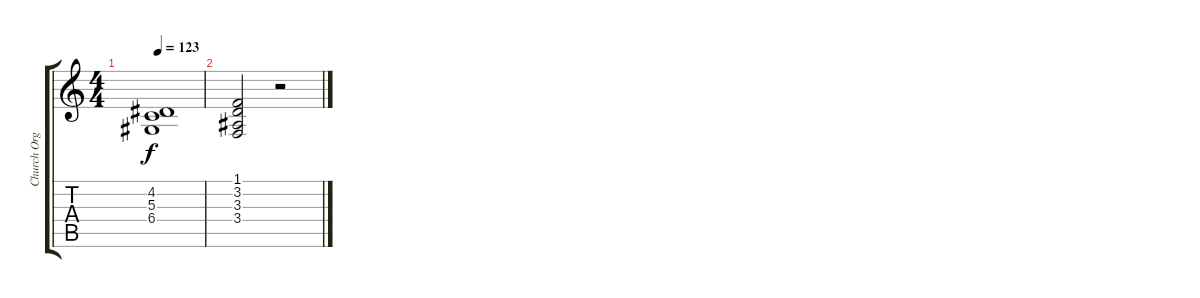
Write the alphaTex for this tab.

\track ("Church Organ" "Church Org") {instrument churchorgan}
\staff {score tabs}
\tuning (E4 B3 G3 D3 A2 E2) {hide}
\ts (4 4)
\tempo 123
\clef g2
\ks c
(4.2 5.3 6.4).1{dy f} |
(1.1 3.2 3.3 3.4).2 r.2
